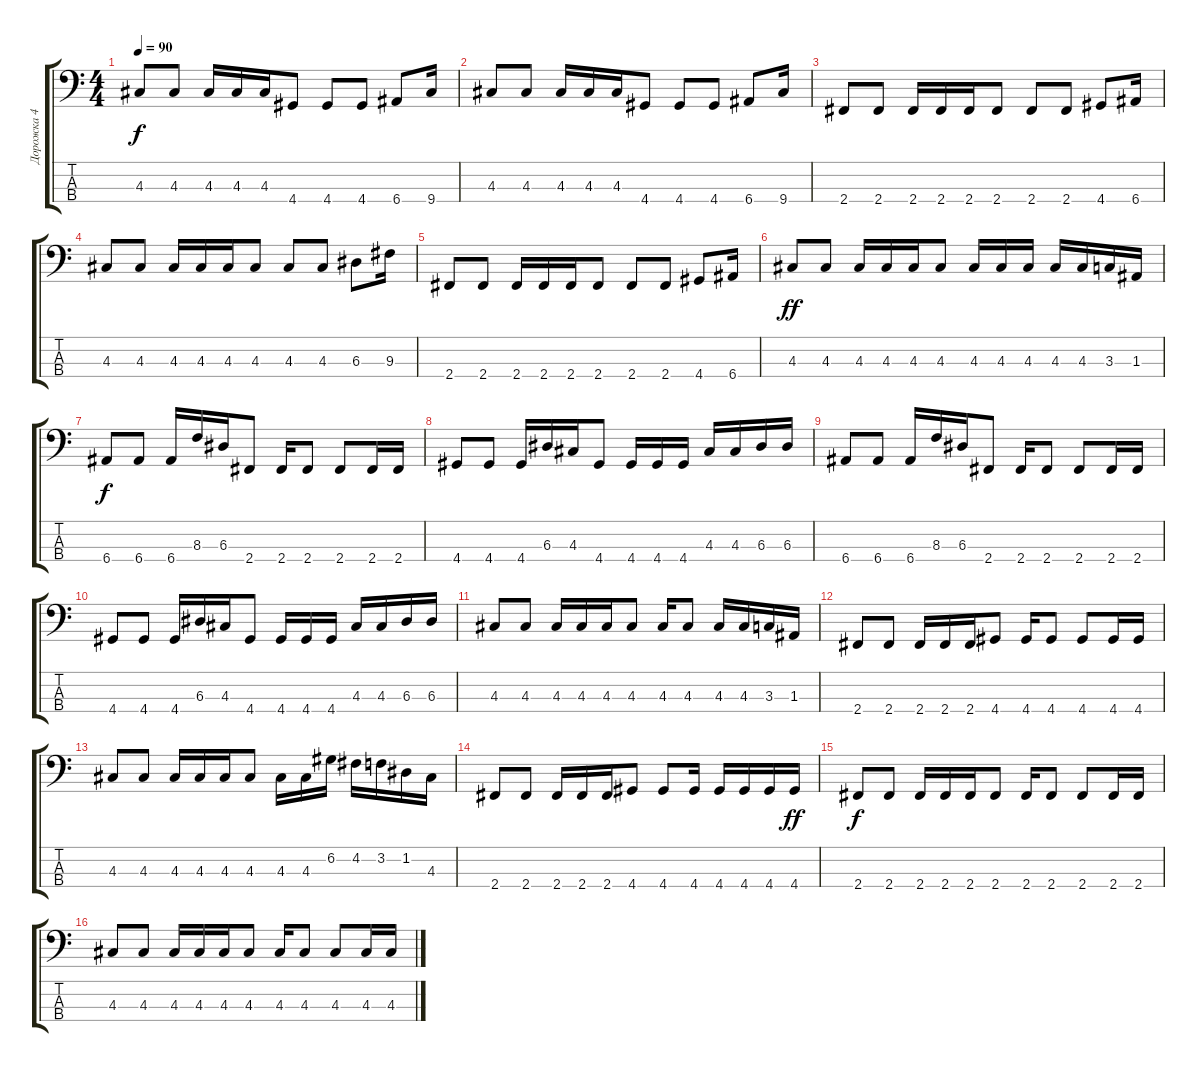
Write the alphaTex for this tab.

\track ("Дорожка 4" "Дорожка 4") {instrument electricbassfinger}
\staff {score tabs}
\tuning (G2 D2 A1 E1) {hide}
\ts (4 4)
\tempo 90
\clef f4
\ks c
4.3.8{dy f} 4.3.8 4.3.16 4.3.16 4.3.16 4.4.8 4.4.8 4.4.8 6.4.8 9.4.16 |
4.3.8 4.3.8 4.3.16 4.3.16 4.3.16 4.4.8 4.4.8 4.4.8 6.4.8 9.4.16 |
2.4.8 2.4.8 2.4.16 2.4.16 2.4.16 2.4.8 2.4.8 2.4.8 4.4.8 6.4.16 |
4.3.8 4.3.8 4.3.16 4.3.16 4.3.16 4.3.8 4.3.8 4.3.8 6.3.8 9.3.16 |
2.4.8 2.4.8 2.4.16 2.4.16 2.4.16 2.4.8 2.4.8 2.4.8 4.4.8 6.4.16 |
4.3.8{dy ff} 4.3.8 4.3.16 4.3.16 4.3.16 4.3.8 4.3.16 4.3.16 4.3.16 4.3.16 4.3.16 3.3.16 1.3.16 |
6.4.8{dy f} 6.4.8 6.4.16 8.3.16 6.3.16 2.4.8 2.4.16 2.4.8 2.4.8 2.4.16 2.4.16 |
4.4.8 4.4.8 4.4.16 6.3.16 4.3.16 4.4.8 4.4.16 4.4.16 4.4.16 4.3.16 4.3.16 6.3.16 6.3.16 |
6.4.8 6.4.8 6.4.16 8.3.16 6.3.16 2.4.8 2.4.16 2.4.8 2.4.8 2.4.16 2.4.16 |
4.4.8 4.4.8 4.4.16 6.3.16 4.3.16 4.4.8 4.4.16 4.4.16 4.4.16 4.3.16 4.3.16 6.3.16 6.3.16 |
4.3.8 4.3.8 4.3.16 4.3.16 4.3.16 4.3.8 4.3.16 4.3.8 4.3.16 4.3.16 3.3.16 1.3.16 |
2.4.8 2.4.8 2.4.16 2.4.16 2.4.16 4.4.8 4.4.16 4.4.8 4.4.8 4.4.16 4.4.16 |
4.3.8 4.3.8 4.3.16 4.3.16 4.3.16 4.3.8 4.3.16 4.3.16 6.2.16 4.2.16 3.2.16 1.2.16 4.3.16 |
2.4.8 2.4.8 2.4.16 2.4.16 2.4.16 4.4.8 4.4.8 4.4.16 4.4.16 4.4.16 4.4.16 4.4.16{dy ff} |
2.4.8{dy f} 2.4.8 2.4.16 2.4.16 2.4.16 2.4.8 2.4.16 2.4.8 2.4.8 2.4.16 2.4.16 |
4.3.8 4.3.8 4.3.16 4.3.16 4.3.16 4.3.8 4.3.16 4.3.8 4.3.8 4.3.16 4.3.16
